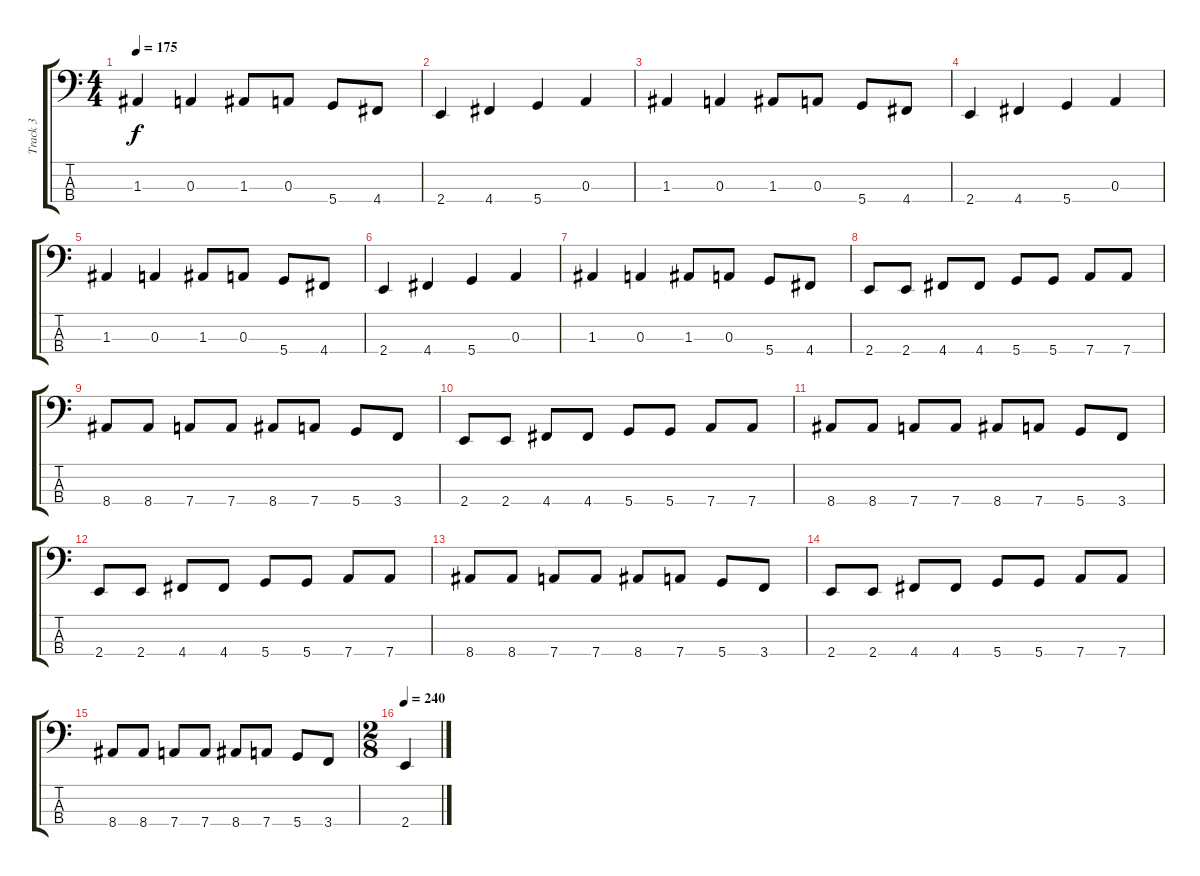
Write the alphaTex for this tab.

\track ("Track 3" "Track 3") {instrument electricbasspick}
\staff {score tabs}
\tuning (G2 D2 A1 D1) {hide}
\ts (4 4)
\tempo 175
\clef f4
\ks c
1.3.4{dy f} 0.3.4 1.3.8 0.3.8 5.4.8 4.4.8 |
2.4.4 4.4.4 5.4.4 0.3.4 |
1.3.4 0.3.4 1.3.8 0.3.8 5.4.8 4.4.8 |
2.4.4 4.4.4 5.4.4 0.3.4 |
1.3.4 0.3.4 1.3.8 0.3.8 5.4.8 4.4.8 |
2.4.4 4.4.4 5.4.4 0.3.4 |
1.3.4 0.3.4 1.3.8 0.3.8 5.4.8 4.4.8 |
2.4.8 2.4.8 4.4.8 4.4.8 5.4.8 5.4.8 7.4.8 7.4.8 |
8.4.8 8.4.8 7.4.8 7.4.8 8.4.8 7.4.8 5.4.8 3.4.8 |
2.4.8 2.4.8 4.4.8 4.4.8 5.4.8 5.4.8 7.4.8 7.4.8 |
8.4.8 8.4.8 7.4.8 7.4.8 8.4.8 7.4.8 5.4.8 3.4.8 |
2.4.8 2.4.8 4.4.8 4.4.8 5.4.8 5.4.8 7.4.8 7.4.8 |
8.4.8 8.4.8 7.4.8 7.4.8 8.4.8 7.4.8 5.4.8 3.4.8 |
2.4.8 2.4.8 4.4.8 4.4.8 5.4.8 5.4.8 7.4.8 7.4.8 |
8.4.8 8.4.8 7.4.8 7.4.8 8.4.8 7.4.8 5.4.8 3.4.8 |
\ts (2 8)
\tempo 240
2.4.4
